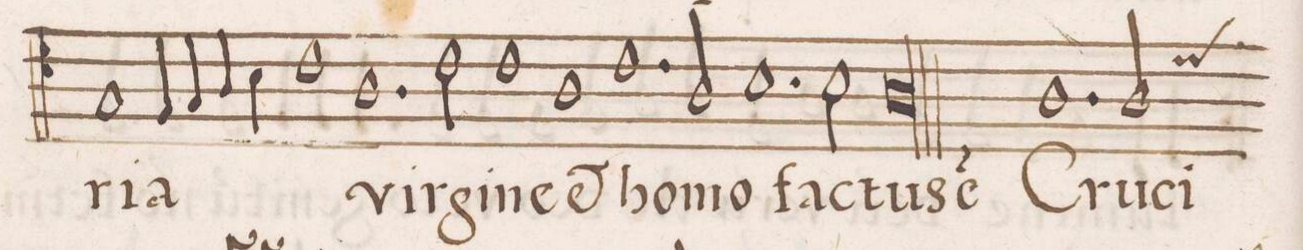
**kern	**text
*I"ALTVS	*
*clefC4	*
*k[]	*
*met(C|)	*
*M2/1	*
1G/	-ri-
=58-	=58-
4F/	-a
4G/	.
4A/	.
4B\	.
1c\	.
=59-	=59-
1.A\	vir-
2c\	-i-
=60-	=60-
1c\	-ne
1A\	e(t)
=61-	=61-
1.c\	ho-
2A/	-mo
=62-	=62-
1.B\	fac-
2B\	-tus-
=63-	=63-
0Al\	-e(st)
=64||	=64||
1.A\	Cru-
*custos:d	*
2A/	-ci-
=65-	=65-
*-	*-
